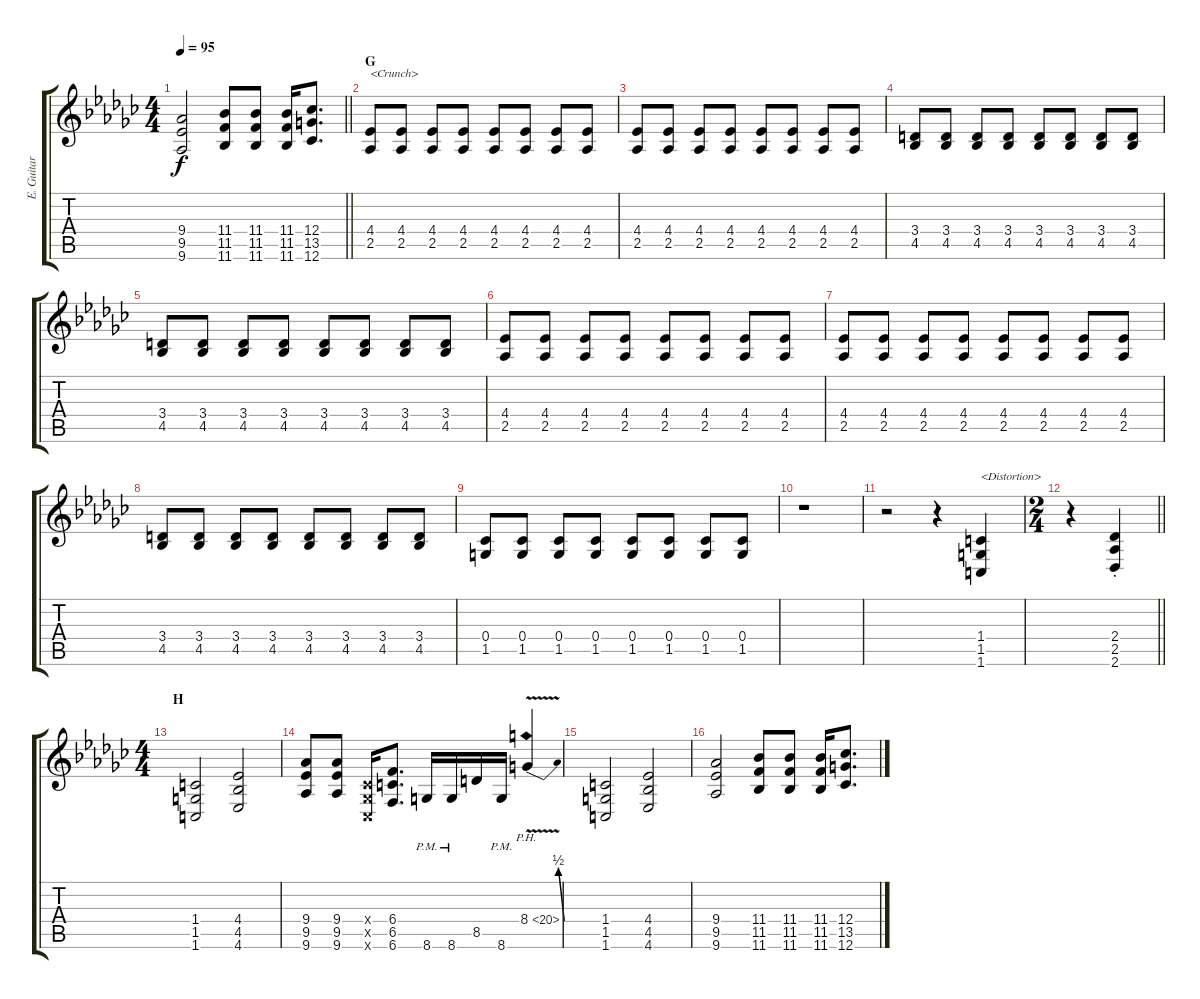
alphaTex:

\track ("E. Guitar III" "E. Guitar ") {instrument overdrivenguitar}
\staff {score tabs}
\tuning (Db4 Ab3 E3 B2 Gb2 B1) {hide}
\ts (4 4)
\tempo 95
\clef g2
\barLineRight lightlight
\ks gb
(9.4 9.5 9.6).2{dy f} (11.4 11.5 11.6).8 (11.4 11.5 11.6).8 (11.4 11.5 11.6).16 (12.4 13.5 12.6).8{d} |
\section ("" "G")
(4.4 2.5).8{txt "<Crunch>"} (4.4 2.5).8 (4.4 2.5).8 (4.4 2.5).8 (4.4 2.5).8 (4.4 2.5).8 (4.4 2.5).8 (4.4 2.5).8 |
(4.4 2.5).8 (4.4 2.5).8 (4.4 2.5).8 (4.4 2.5).8 (4.4 2.5).8 (4.4 2.5).8 (4.4 2.5).8 (4.4 2.5).8 |
(3.4 4.5).8 (3.4 4.5).8 (3.4 4.5).8 (3.4 4.5).8 (3.4 4.5).8 (3.4 4.5).8 (3.4 4.5).8 (3.4 4.5).8 |
(3.4 4.5).8 (3.4 4.5).8 (3.4 4.5).8 (3.4 4.5).8 (3.4 4.5).8 (3.4 4.5).8 (3.4 4.5).8 (3.4 4.5).8 |
(4.4 2.5).8 (4.4 2.5).8 (4.4 2.5).8 (4.4 2.5).8 (4.4 2.5).8 (4.4 2.5).8 (4.4 2.5).8 (4.4 2.5).8 |
(4.4 2.5).8 (4.4 2.5).8 (4.4 2.5).8 (4.4 2.5).8 (4.4 2.5).8 (4.4 2.5).8 (4.4 2.5).8 (4.4 2.5).8 |
(3.4 4.5).8 (3.4 4.5).8 (3.4 4.5).8 (3.4 4.5).8 (3.4 4.5).8 (3.4 4.5).8 (3.4 4.5).8 (3.4 4.5).8 |
(0.4 1.5).8 (0.4 1.5).8 (0.4 1.5).8 (0.4 1.5).8 (0.4 1.5).8 (0.4 1.5).8 (0.4 1.5).8 (0.4 1.5).8 |
r.1 |
r.2 r.4 (1.4 1.5 1.6).4{txt "<Distortion>"} |
\ts (2 4)
\barLineRight lightlight
r.4 (2.4{st} 2.5{st} 2.6{st}).4 |
\ts (4 4)
\section ("" "H")
(1.4 1.5 1.6).2 (4.4 4.5 4.6).2 |
(9.4 9.5 9.6).8 (9.4 9.5 9.6).8 (0.4{x} 0.5{x} 0.6{x}).16 (6.4 6.5 6.6).8{d} 8.6{pm}.16 8.6{pm}.16 8.5.16 8.6{pm}.16 8.4{be (bend 0 0 60 2) ph 12 v}.4 |
(1.4 1.5 1.6).2 (4.4 4.5 4.6).2 |
(9.4 9.5 9.6).2 (11.4 11.5 11.6).8 (11.4 11.5 11.6).8 (11.4 11.5 11.6).16 (12.4 13.5 12.6).8{d}
